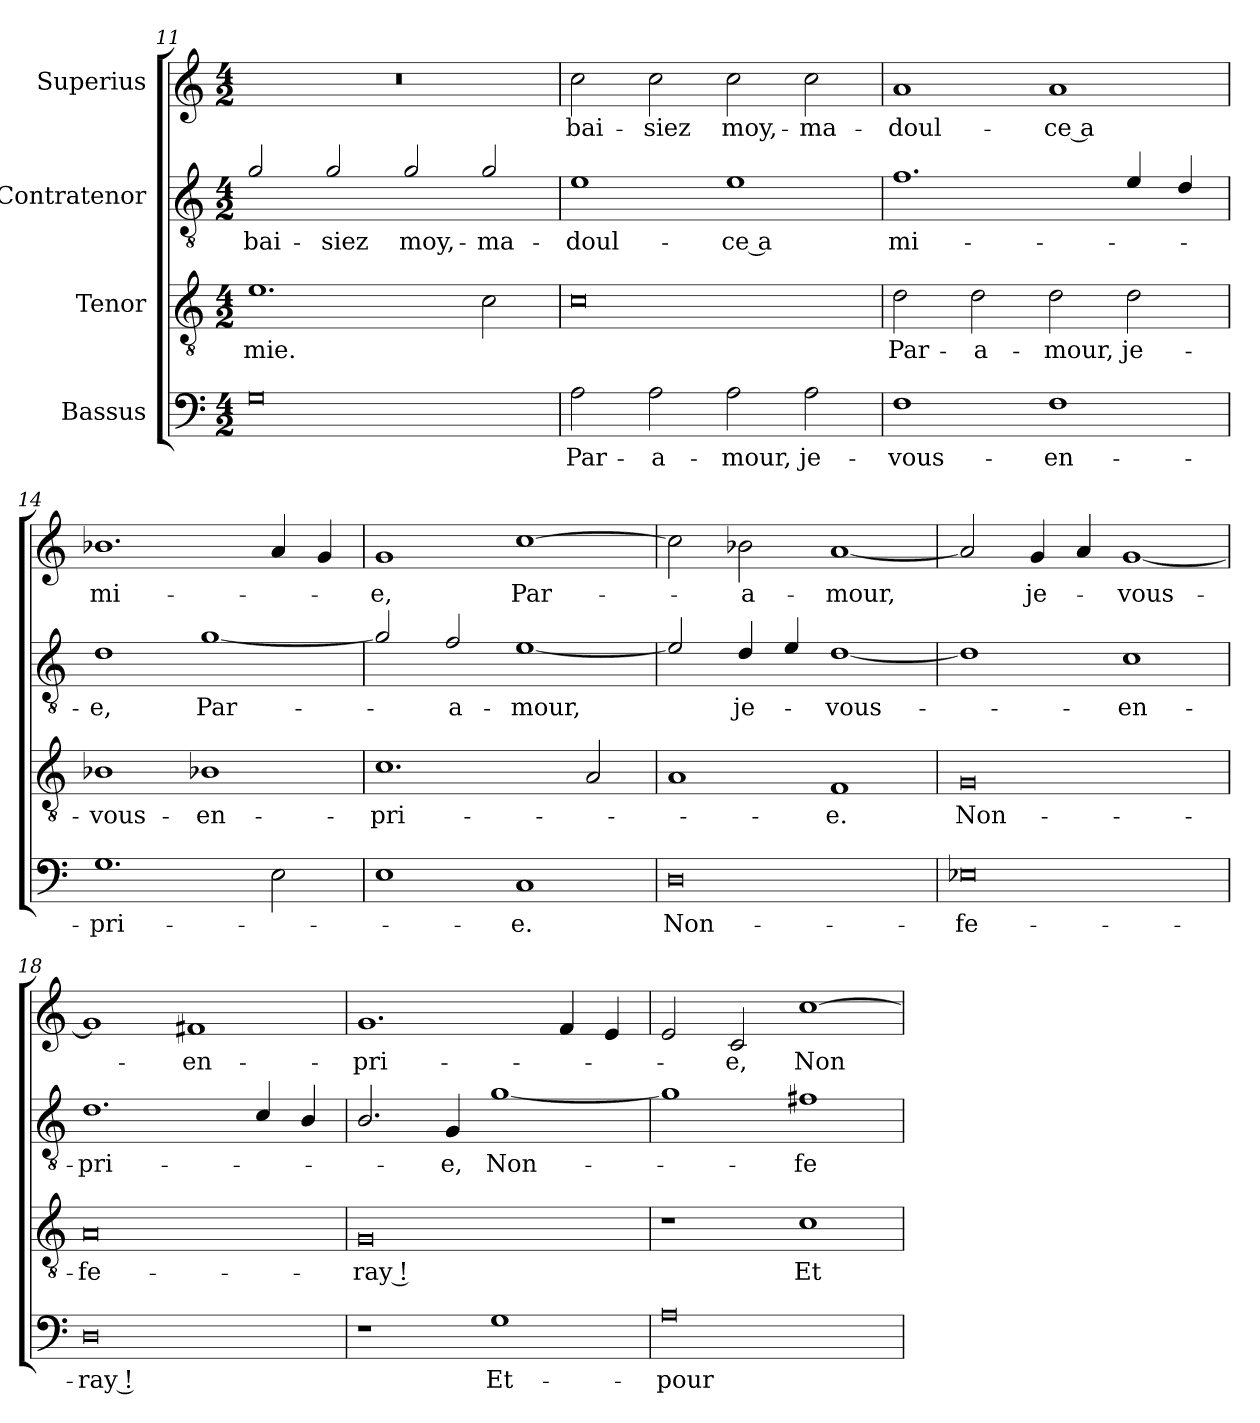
**kern	**text	**kern	**text	**kern	**text	**kern	**text
*part4	*part4	*part3	*part3	*part2	*part2	*part1	*part1
*staff4	*staff4	*staff3	*staff3	*staff2	*staff2	*staff1	*staff1
*I"Bassus	*	*I"Tenor	*	*I"Contratenor	*	*I"Superius	*
*clefF4	*	*clefGv2	*	*clefGv2	*	*clefG2	*
*k[]	*	*k[]	*	*k[]	*	*k[]	*
*M4/2	*	*M4/2	*	*M4/2	*	*M4/2	*
=11	=11	=11	=11	=11	=11	=11	=11
0G\	.	1.e\	-mie.	2g/	bai-	0r	.
.	.	.	.	2g/	-siez	.	.
.	.	.	.	2g/	moy,-	.	.
.	.	2c\	.	2g/	ma-	.	.
=12	=12	=12	=12	=12	=12	=12	=12
2A\	Par-	0c\	.	1e/	doul-	2cc\	bai-
2A\	a-	.	.	.	.	2cc\	-siez
2A\	-mour,	.	.	1e/	-ce a	2cc\	moy,-
2A\	je-	.	.	.	.	2cc\	ma-
=13	=13	=13	=13	=13	=13	=13	=13
1F\	vous-	2d\	Par-	1.f/	-mi-	1a/	doul-
.	.	2d\	a-	.	.	.	.
1F\	en-	2d\	-mour,	.	.	1a/	-ce a
.	.	2d\	je-	4e/	.	.	.
.	.	.	.	4d/	.	.	.
=14	=14	=14	=14	=14	=14	=14	=14
1.G\	pri-	1B-X\	vous-	1d/	-e,	1.b-X\	-mi-
.	.	1B-X\	en-	[1g/	Par-	.	.
2E\	.	.	.	.	.	4a/	.
.	.	.	.	.	.	4g/	.
=15	=15	=15	=15	=15	=15	=15	=15
1E\	.	1.c\	pri-	2g/]	.	1g/	-e,
.	.	.	.	2f/	a-	.	.
1C/	-e.	.	.	[1e/	-mour,	[1cc\	Par-
.	.	2A/	.	.	.	.	.
=16	=16	=16	=16	=16	=16	=16	=16
0D\	Non-	1A/	.	2e/]	.	2cc\]	.
.	.	.	.	4d/	je-	2b-X\	a-
.	.	.	.	4e/	.	.	.
.	.	1F/	-e.	[1d/	vous-	[1a/	-mour,
=17	=17	=17	=17	=17	=17	=17	=17
0E-X\	fe-	0G/	Non-	1d/]	.	2a/]	.
.	.	.	.	.	.	4g/	je-
.	.	.	.	.	.	4a/	.
.	.	.	.	1c/	en-	[1g/	vous-
=18	=18	=18	=18	=18	=18	=18	=18
0D\	-ray !	0A/	fe-	1.d/	pri-	1g/]	.
.	.	.	.	.	.	1f#X/	en-
.	.	.	.	4c/	.	.	.
.	.	.	.	4B/	.	.	.
=19	=19	=19	=19	=19	=19	=19	=19
1r	.	0G/	-ray !	2.B/	.	1.g/	pri-
.	.	.	.	4G/	-e,	.	.
1G\	Et-	.	.	[1g/	Non-	.	.
.	.	.	.	.	.	4f/	.
.	.	.	.	.	.	4e/	.
=20	=20	=20	=20	=20	=20	=20	=20
0A\	pour-	1r	.	1g/]	.	2e/	.
.	.	.	.	.	.	2c/	-e,
.	.	1c\	Et-	1f#X/	fe-	[1cc\	Non-
=	=	=	=	=	=	=	=
*-	*-	*-	*-	*-	*-	*-	*-
